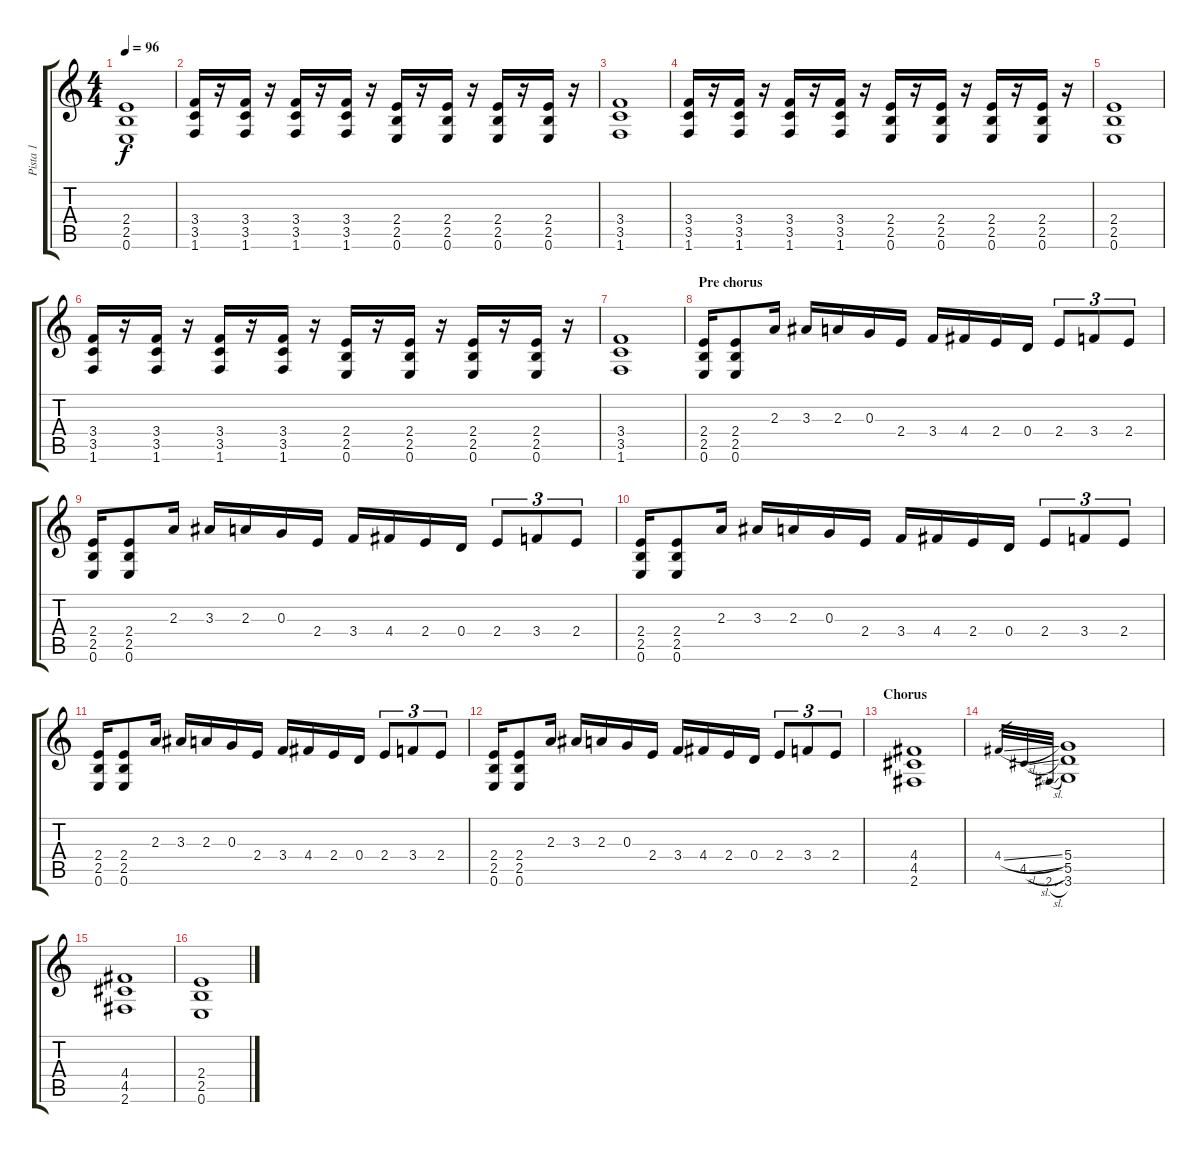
\track ("Pista 1" "Pista 1") {instrument distortionguitar}
\staff {score tabs}
\tuning (E4 B3 G3 D3 A2 E2) {hide}
\ts (4 4)
\tempo 96
\clef g2
\ks c
(2.4 2.5 0.6).1{dy f} |
(3.4 3.5 1.6).16 r.16 (3.4 3.5 1.6).16 r.16 (3.4 3.5 1.6).16 r.16 (3.4 3.5 1.6).16 r.16 (2.4 2.5 0.6).16 r.16 (2.4 2.5 0.6).16 r.16 (2.4 2.5 0.6).16 r.16 (2.4 2.5 0.6).16 r.16 |
(3.4 3.5 1.6).1 |
(3.4 3.5 1.6).16 r.16 (3.4 3.5 1.6).16 r.16 (3.4 3.5 1.6).16 r.16 (3.4 3.5 1.6).16 r.16 (2.4 2.5 0.6).16 r.16 (2.4 2.5 0.6).16 r.16 (2.4 2.5 0.6).16 r.16 (2.4 2.5 0.6).16 r.16 |
(2.4 2.5 0.6).1 |
(3.4 3.5 1.6).16 r.16 (3.4 3.5 1.6).16 r.16 (3.4 3.5 1.6).16 r.16 (3.4 3.5 1.6).16 r.16 (2.4 2.5 0.6).16 r.16 (2.4 2.5 0.6).16 r.16 (2.4 2.5 0.6).16 r.16 (2.4 2.5 0.6).16 r.16 |
(3.4 3.5 1.6).1 |
\section ("" "Pre chorus")
(2.4 2.5 0.6).16 (2.4 2.5 0.6).8 2.3.16 3.3.16 2.3.16 0.3.16 2.4.16 3.4.16 4.4.16 2.4.16 0.4.16 2.4.8{tu (3 2)} 3.4.8{tu (3 2)} 2.4.8{tu (3 2)} |
(2.4 2.5 0.6).16 (2.4 2.5 0.6).8 2.3.16 3.3.16 2.3.16 0.3.16 2.4.16 3.4.16 4.4.16 2.4.16 0.4.16 2.4.8{tu (3 2)} 3.4.8{tu (3 2)} 2.4.8{tu (3 2)} |
(2.4 2.5 0.6).16 (2.4 2.5 0.6).8 2.3.16 3.3.16 2.3.16 0.3.16 2.4.16 3.4.16 4.4.16 2.4.16 0.4.16 2.4.8{tu (3 2)} 3.4.8{tu (3 2)} 2.4.8{tu (3 2)} |
(2.4 2.5 0.6).16 (2.4 2.5 0.6).8 2.3.16 3.3.16 2.3.16 0.3.16 2.4.16 3.4.16 4.4.16 2.4.16 0.4.16 2.4.8{tu (3 2)} 3.4.8{tu (3 2)} 2.4.8{tu (3 2)} |
(2.4 2.5 0.6).16 (2.4 2.5 0.6).8 2.3.16 3.3.16 2.3.16 0.3.16 2.4.16 3.4.16 4.4.16 2.4.16 0.4.16 2.4.8{tu (3 2)} 3.4.8{tu (3 2)} 2.4.8{tu (3 2)} |
\section ("" "Chorus")
(4.4 4.5 2.6).1 |
4.4{sl}.32{gr} 4.5{sl}.32{gr} 2.6{sl}.32{gr} (5.4 5.5 3.6).1 |
(4.4 4.5 2.6).1 |
(2.4 2.5 0.6).1
